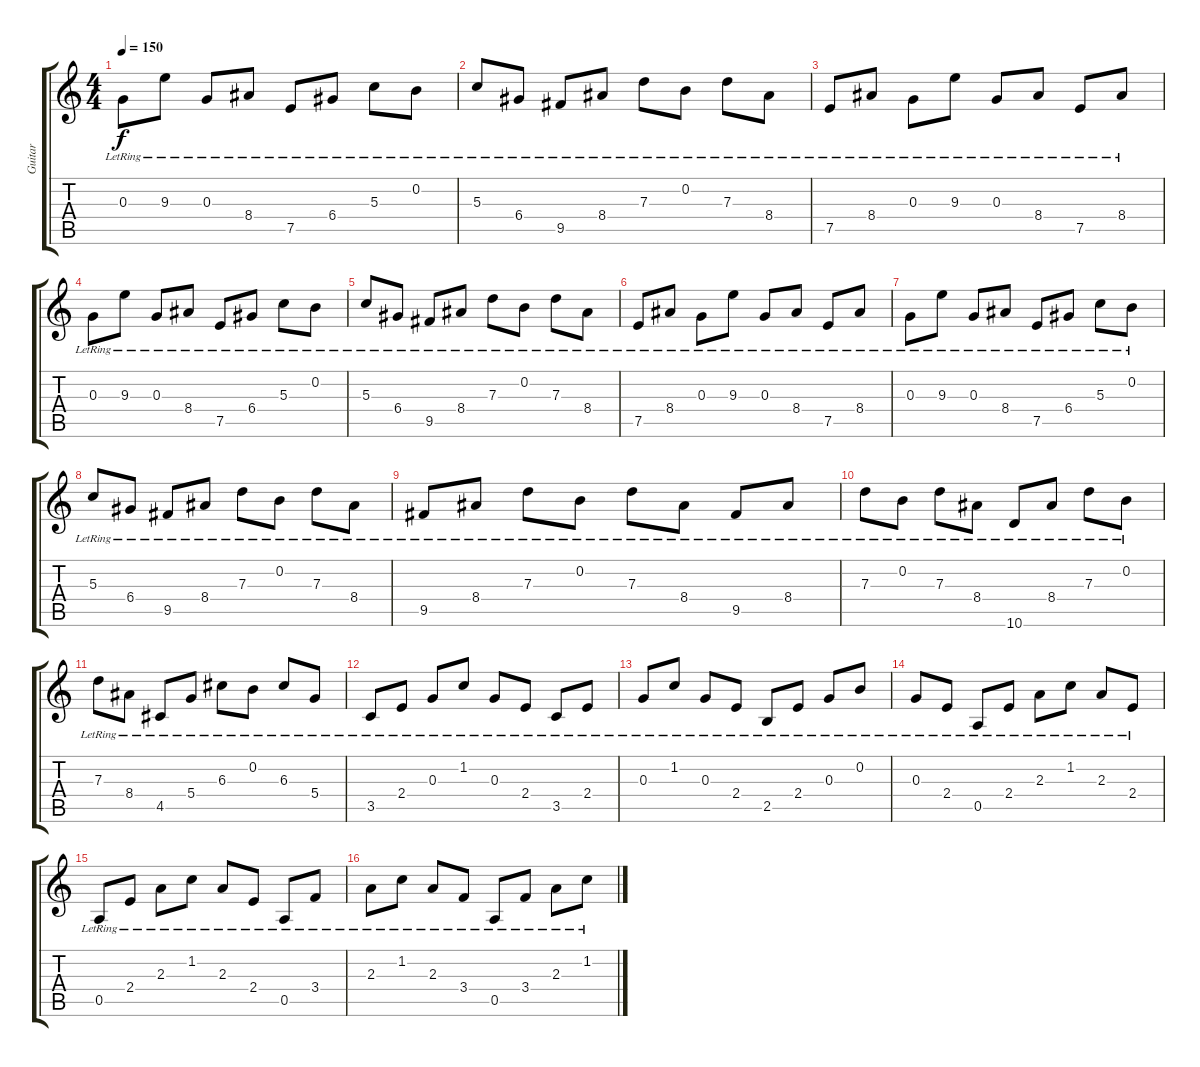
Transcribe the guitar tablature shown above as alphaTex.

\track ("Guitar" "Guitar") {instrument distortionguitar}
\staff {score tabs}
\tuning (E4 B3 G3 D3 A2 E2) {hide}
\ts (4 4)
\tempo 150
\clef g2
\ks c
0.3{lr}.8{dy f} 9.3{lr}.8 0.3{lr}.8 8.4{lr}.8 7.5{lr}.8 6.4{lr}.8 5.3{lr}.8 0.2{lr}.8 |
5.3{lr}.8 6.4{lr}.8 9.5{lr}.8 8.4{lr}.8 7.3{lr}.8 0.2{lr}.8 7.3{lr}.8 8.4{lr}.8 |
7.5{lr}.8 8.4{lr}.8 0.3{lr}.8 9.3{lr}.8 0.3{lr}.8 8.4{lr}.8 7.5{lr}.8 8.4{lr}.8 |
0.3{lr}.8 9.3{lr}.8 0.3{lr}.8 8.4{lr}.8 7.5{lr}.8 6.4{lr}.8 5.3{lr}.8 0.2{lr}.8 |
5.3{lr}.8 6.4{lr}.8 9.5{lr}.8 8.4{lr}.8 7.3{lr}.8 0.2{lr}.8 7.3{lr}.8 8.4{lr}.8 |
7.5{lr}.8 8.4{lr}.8 0.3{lr}.8 9.3{lr}.8 0.3{lr}.8 8.4{lr}.8 7.5{lr}.8 8.4{lr}.8 |
0.3{lr}.8 9.3{lr}.8 0.3{lr}.8 8.4{lr}.8 7.5{lr}.8 6.4{lr}.8 5.3{lr}.8 0.2{lr}.8 |
5.3{lr}.8 6.4{lr}.8 9.5{lr}.8 8.4{lr}.8 7.3{lr}.8 0.2{lr}.8 7.3{lr}.8 8.4{lr}.8 |
9.5{lr}.8 8.4{lr}.8 7.3{lr}.8 0.2{lr}.8 7.3{lr}.8 8.4{lr}.8 9.5{lr}.8 8.4{lr}.8 |
7.3{lr}.8 0.2{lr}.8 7.3{lr}.8 8.4{lr}.8 10.6{lr}.8 8.4{lr}.8 7.3{lr}.8 0.2{lr}.8 |
7.3{lr}.8 8.4{lr}.8 4.5{lr}.8 5.4{lr}.8 6.3{lr}.8 0.2{lr}.8 6.3{lr}.8 5.4{lr}.8 |
3.5{lr}.8 2.4{lr}.8 0.3{lr}.8 1.2{lr}.8 0.3{lr}.8 2.4{lr}.8 3.5{lr}.8 2.4{lr}.8 |
0.3{lr}.8 1.2{lr}.8 0.3{lr}.8 2.4{lr}.8 2.5{lr}.8 2.4{lr}.8 0.3{lr}.8 0.2{lr}.8 |
0.3{lr}.8 2.4{lr}.8 0.5{lr}.8 2.4{lr}.8 2.3{lr}.8 1.2{lr}.8 2.3{lr}.8 2.4{lr}.8 |
0.5{lr}.8 2.4{lr}.8 2.3{lr}.8 1.2{lr}.8 2.3{lr}.8 2.4{lr}.8 0.5{lr}.8 3.4{lr}.8 |
2.3{lr}.8 1.2{lr}.8 2.3{lr}.8 3.4{lr}.8 0.5{lr}.8 3.4{lr}.8 2.3{lr}.8 1.2{lr}.8
